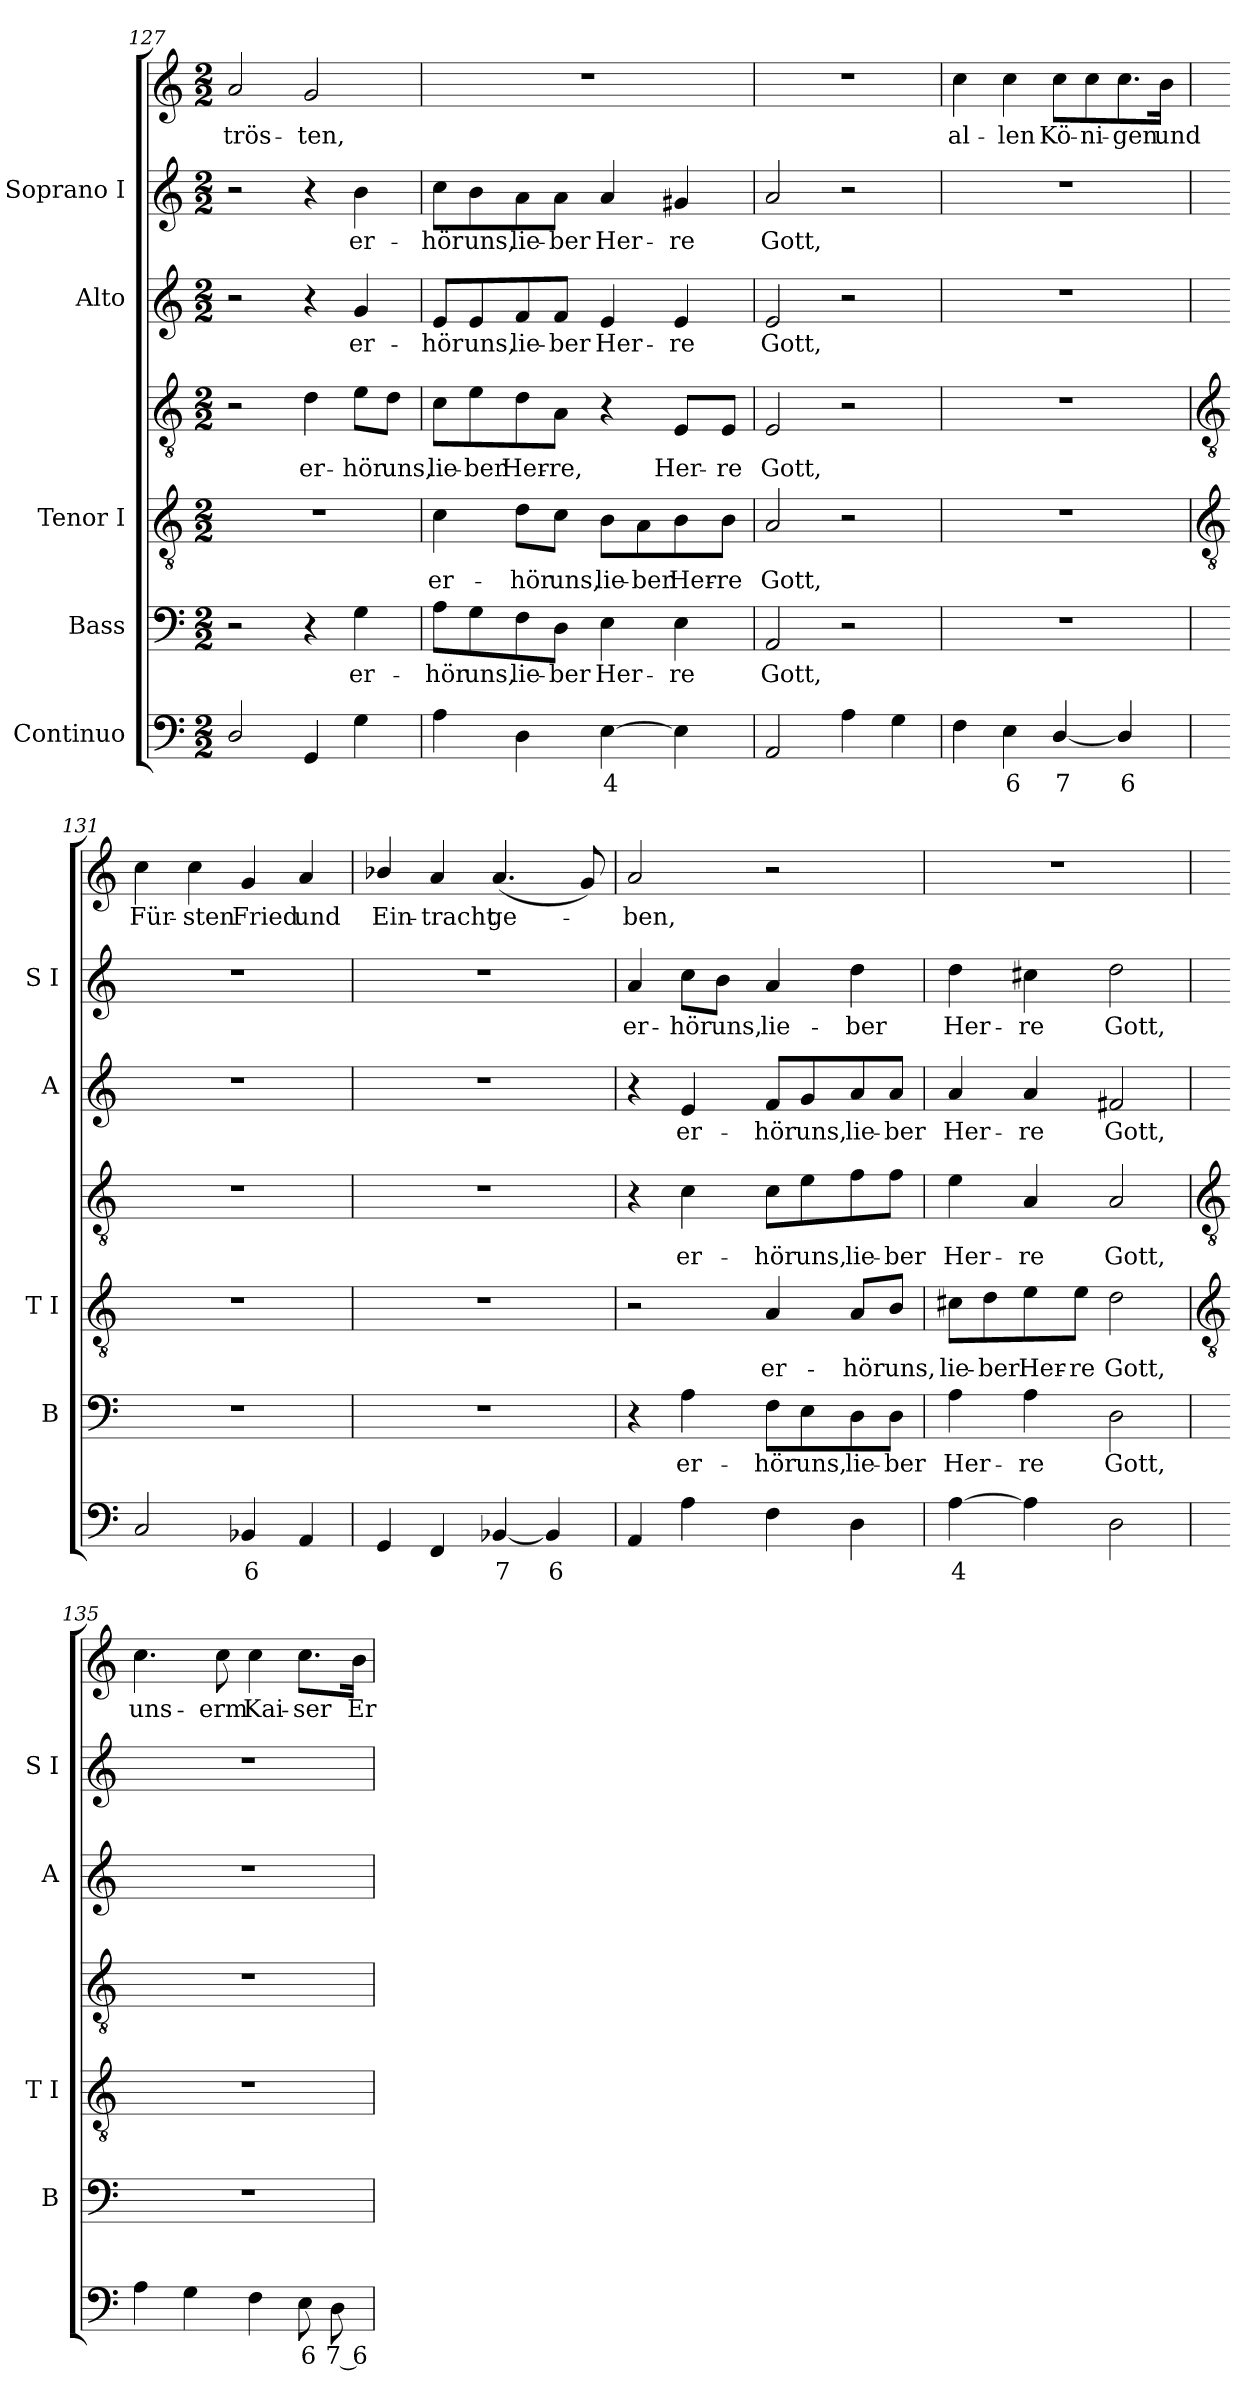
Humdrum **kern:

**kern	**text	**kern	**text	**kern	**text	**kern	**text	**kern	**text	**kern	**text	**kern	**text
*part5	*part5	*part4	*part4	*part3	*part3	*part3	*part3	*part2	*part2	*part1	*part1	*part1	*part1
*staff7	*staff7	*staff6	*staff6	*staff5	*staff5	*staff4	*staff4	*staff3	*staff3	*staff2	*staff2	*staff1	*staff1
*I"Continuo	*	*I"Bass	*	*I"Tenor I	*	*	*	*I"Alto	*	*I"Soprano I	*	*	*
*	*	*I'B	*	*I'T I	*	*	*	*I'A	*	*I'S I	*	*	*
*clefF4	*	*clefF4	*	*clefGv2	*	*clefGv2	*	*clefG2	*	*clefG2	*	*clefG2	*
*k[]	*	*k[]	*	*k[]	*	*k[]	*	*k[]	*	*k[]	*	*k[]	*
*C:	*	*C:	*	*C:	*	*C:	*	*C:	*	*C:	*	*C:	*
*M2/2	*	*M2/2	*	*M2/2	*	*M2/2	*	*M2/2	*	*M2/2	*	*M2/2	*
=127	=127	=127	=127	=127	=127	=127	=127	=127	=127	=127	=127	=127	=127
!	!	!	!	!	!	!	!	!	!	!	!	!	!LO:LY:b
2D/	.	2r	.	1r	.	2r	.	2r	.	2r	.	2a	trös-
!	!	!	!	!	!	!	!LO:LY:b	!	!	!	!	!	!LO:LY:b
4GG	.	4r	.	.	.	4d	er-	4r	.	4r	.	2g	-ten,
!	!	!	!LO:LY:b	!	!	!	!LO:LY:b	!	!LO:LY:b	!	!LO:LY:b	!	!
4G	.	4G	er-	.	.	8e\L	-hör	4g	er-	4b	er-	.	.
!	!	!	!	!	!	!	!LO:LY:b	!	!	!	!	!	!
.	.	.	.	.	.	8d\J	uns,	.	.	.	.	.	.
=128	=128	=128	=128	=128	=128	=128	=128	=128	=128	=128	=128	=128	=128
!	!	!	!LO:LY:b	!	!LO:LY:b	!	!LO:LY:b	!	!LO:LY:b	!	!LO:LY:b	!	!
4A	.	8A\L	-hör	4c	er-	8c\L	lie-	8e/L	-hör	8cc\L	-hör	1r	.
!	!	!	!LO:LY:b	!	!	!	!LO:LY:b	!	!LO:LY:b	!	!LO:LY:b	!	!
.	.	8G\	uns,	.	.	8e\	-ber	8e/	uns,	8b\	uns,	.	.
!	!	!	!LO:LY:b	!	!LO:LY:b	!	!LO:LY:b	!	!LO:LY:b	!	!LO:LY:b	!	!
4D	.	8F\	lie-	8d\L	-hör	8d\	Her-	8f/	lie-	8a\	lie-	.	.
!	!	!	!LO:LY:b	!	!LO:LY:b	!	!LO:LY:b	!	!LO:LY:b	!	!LO:LY:b	!	!
.	.	8D\J	-ber	8c\J	uns,	8A\J	-re,	8f/J	-ber	8a\J	-ber	.	.
!	!LO:LY:b	!	!LO:LY:b	!	!LO:LY:b	!	!	!	!LO:LY:b	!	!LO:LY:b	!	!
[4E	4	4E	Her-	8B\L	lie-	4r	.	4e	Her-	4a	Her-	.	.
!	!	!	!	!	!LO:LY:b	!	!	!	!	!	!	!	!
.	.	.	.	8A\	-ber	.	.	.	.	.	.	.	.
!	!	!	!LO:LY:b	!	!LO:LY:b	!	!LO:LY:b	!	!LO:LY:b	!	!LO:LY:b	!	!
4E]	.	4E	-re	8B\	Her-	8E/L	Her-	4e	-re	4g#X	-re	.	.
!	!	!	!	!	!LO:LY:b	!	!LO:LY:b	!	!	!	!	!	!
.	.	.	.	8B\J	-re	8E/J	-re	.	.	.	.	.	.
=129	=129	=129	=129	=129	=129	=129	=129	=129	=129	=129	=129	=129	=129
!	!	!	!LO:LY:b	!	!LO:LY:b	!	!LO:LY:b	!	!LO:LY:b	!	!LO:LY:b	!	!
2AA	.	2AA	Gott,	2A	Gott,	2E	Gott,	2e	Gott,	2a	Gott,	1r	.
4A	.	2r	.	2r	.	2r	.	2r	.	2r	.	.	.
4G	.	.	.	.	.	.	.	.	.	.	.	.	.
=130	=130	=130	=130	=130	=130	=130	=130	=130	=130	=130	=130	=130	=130
!	!	!	!	!	!	!	!	!	!	!	!	!	!LO:LY:b
4F	.	1r	.	1r	.	1r	.	1r	.	1r	.	4cc	al-
!	!LO:LY:b	!	!	!	!	!	!	!	!	!	!	!	!LO:LY:b
4E	6	.	.	.	.	.	.	.	.	.	.	4cc	-len
!	!LO:LY:b	!	!	!	!	!	!	!	!	!	!	!	!LO:LY:b
[4D/	7	.	.	.	.	.	.	.	.	.	.	8cc\L	Kö-
!	!	!	!	!	!	!	!	!	!	!	!	!	!LO:LY:b
.	.	.	.	.	.	.	.	.	.	.	.	8cc\	-ni-
!	!LO:LY:b	!	!	!	!	!	!	!	!	!	!	!	!LO:LY:b
4D/]	6	.	.	.	.	.	.	.	.	.	.	8.cc\	-gen
!	!	!	!	!	!	!	!	!	!	!	!	!	!LO:LY:b
.	.	.	.	.	.	.	.	.	.	.	.	16b\Jk	und
!!LO:LB:g=z
=131	=131	=131	=131	=131	=131	=131	=131	=131	=131	=131	=131	=131	=131
*	*	*	*	*clefGv2	*	*clefGv2	*	*	*	*	*	*	*
!	!	!	!	!	!	!	!	!	!	!	!	!	!LO:LY:b
2C	.	1r	.	1r	.	1r	.	1r	.	1r	.	4cc	Für-
!	!	!	!	!	!	!	!	!	!	!	!	!	!LO:LY:b
.	.	.	.	.	.	.	.	.	.	.	.	4cc	-sten
!	!LO:LY:b	!	!	!	!	!	!	!	!	!	!	!	!LO:LY:b
4BB-X	6	.	.	.	.	.	.	.	.	.	.	4g	Fried
!	!	!	!	!	!	!	!	!	!	!	!	!	!LO:LY:b
4AA	.	.	.	.	.	.	.	.	.	.	.	4a	und
=132	=132	=132	=132	=132	=132	=132	=132	=132	=132	=132	=132	=132	=132
!	!	!	!	!	!	!	!	!	!	!	!	!	!LO:LY:b
4GG	.	1r	.	1r	.	1r	.	1r	.	1r	.	4b-X/	Ein-
!	!	!	!	!	!	!	!	!	!	!	!	!	!LO:LY:b
4FF	.	.	.	.	.	.	.	.	.	.	.	4a	-tracht
!	!LO:LY:b	!	!	!	!	!	!	!	!	!	!	!	!LO:LY:b
[4BB-X	7	.	.	.	.	.	.	.	.	.	.	(<4.a	ge-
!	!LO:LY:b	!	!	!	!	!	!	!	!	!	!	!	!
4BB-]	6	.	.	.	.	.	.	.	.	.	.	.	.
.	.	.	.	.	.	.	.	.	.	.	.	8g)	.
=133	=133	=133	=133	=133	=133	=133	=133	=133	=133	=133	=133	=133	=133
!	!	!	!	!	!	!	!	!	!	!	!LO:LY:b	!	!LO:LY:b
4AA	.	4r	.	2r	.	4r	.	4r	.	4a	er-	2a	ben,
!	!	!	!LO:LY:b	!	!	!	!LO:LY:b	!	!LO:LY:b	!	!LO:LY:b	!	!
4A	.	4A	er-	.	.	4c	er-	4e	er-	8cc\L	-hör	.	.
!	!	!	!	!	!	!	!	!	!	!	!LO:LY:b	!	!
.	.	.	.	.	.	.	.	.	.	8b\J	uns,	.	.
!	!	!	!LO:LY:b	!	!LO:LY:b	!	!LO:LY:b	!	!LO:LY:b	!	!LO:LY:b	!	!
4F	.	8F\L	-hör	4A	er-	8c\L	-hör	8f/L	-hör	4a	lie-	2r	.
!	!	!	!LO:LY:b	!	!	!	!LO:LY:b	!	!LO:LY:b	!	!	!	!
.	.	8E\	uns,	.	.	8e\	uns,	8g/	uns,	.	.	.	.
!	!	!	!LO:LY:b	!	!LO:LY:b	!	!LO:LY:b	!	!LO:LY:b	!	!LO:LY:b	!	!
4D	.	8D\	lie-	8A/L	-hör	8f\	lie-	8a/	lie-	4dd	-ber	.	.
!	!	!	!LO:LY:b	!	!LO:LY:b	!	!LO:LY:b	!	!LO:LY:b	!	!	!	!
.	.	8D\J	-ber	8B/J	uns,	8f\J	-ber	8a/J	-ber	.	.	.	.
=134	=134	=134	=134	=134	=134	=134	=134	=134	=134	=134	=134	=134	=134
!	!LO:LY:b	!	!LO:LY:b	!	!LO:LY:b	!	!LO:LY:b	!	!LO:LY:b	!	!LO:LY:b	!	!
[4A	4	4A	Her-	8c#X\L	lie-	4e	Her-	4a	Her-	4dd	Her-	1r	.
!	!	!	!	!	!LO:LY:b	!	!	!	!	!	!	!	!
.	.	.	.	8d\	-ber	.	.	.	.	.	.	.	.
!	!	!	!LO:LY:b	!	!LO:LY:b	!	!LO:LY:b	!	!LO:LY:b	!	!LO:LY:b	!	!
4A]	.	4A	-re	8e\	Her-	4A	-re	4a	-re	4cc#X	-re	.	.
!	!	!	!	!	!LO:LY:b	!	!	!	!	!	!	!	!
.	.	.	.	8e\J	-re	.	.	.	.	.	.	.	.
!	!	!	!LO:LY:b	!	!LO:LY:b	!	!LO:LY:b	!	!LO:LY:b	!	!LO:LY:b	!	!
2D	.	2D	Gott,	2d	Gott,	2A	Gott,	2f#X	Gott,	2dd	Gott,	.	.
!!LO:LB:g=z
=135	=135	=135	=135	=135	=135	=135	=135	=135	=135	=135	=135	=135	=135
*	*	*	*	*clefGv2	*	*clefGv2	*	*	*	*	*	*	*
!	!	!	!	!	!	!	!	!	!	!	!	!	!LO:LY:b
4A	.	1r	.	1r	.	1r	.	1r	.	1r	.	4.cc	uns-
4G	.	.	.	.	.	.	.	.	.	.	.	.	.
!	!	!	!	!	!	!	!	!	!	!	!	!	!LO:LY:b
.	.	.	.	.	.	.	.	.	.	.	.	8cc	-erm
!	!	!	!	!	!	!	!	!	!	!	!	!	!LO:LY:b
4F	.	.	.	.	.	.	.	.	.	.	.	4cc	Kai-
!	!LO:LY:b	!	!	!	!	!	!	!	!	!	!	!	!LO:LY:b
8EL	6	.	.	.	.	.	.	.	.	.	.	8.cc\L	-ser
!	!LO:LY:b	!	!	!	!	!	!	!	!	!	!	!	!
8D	7 6	.	.	.	.	.	.	.	.	.	.	.	.
!	!	!	!	!	!	!	!	!	!	!	!	!	!LO:LY:b
.	.	.	.	.	.	.	.	.	.	.	.	16b\Jk	Er-
=	=	=	=	=	=	=	=	=	=	=	=	=	=
*-	*-	*-	*-	*-	*-	*-	*-	*-	*-	*-	*-	*-	*-
